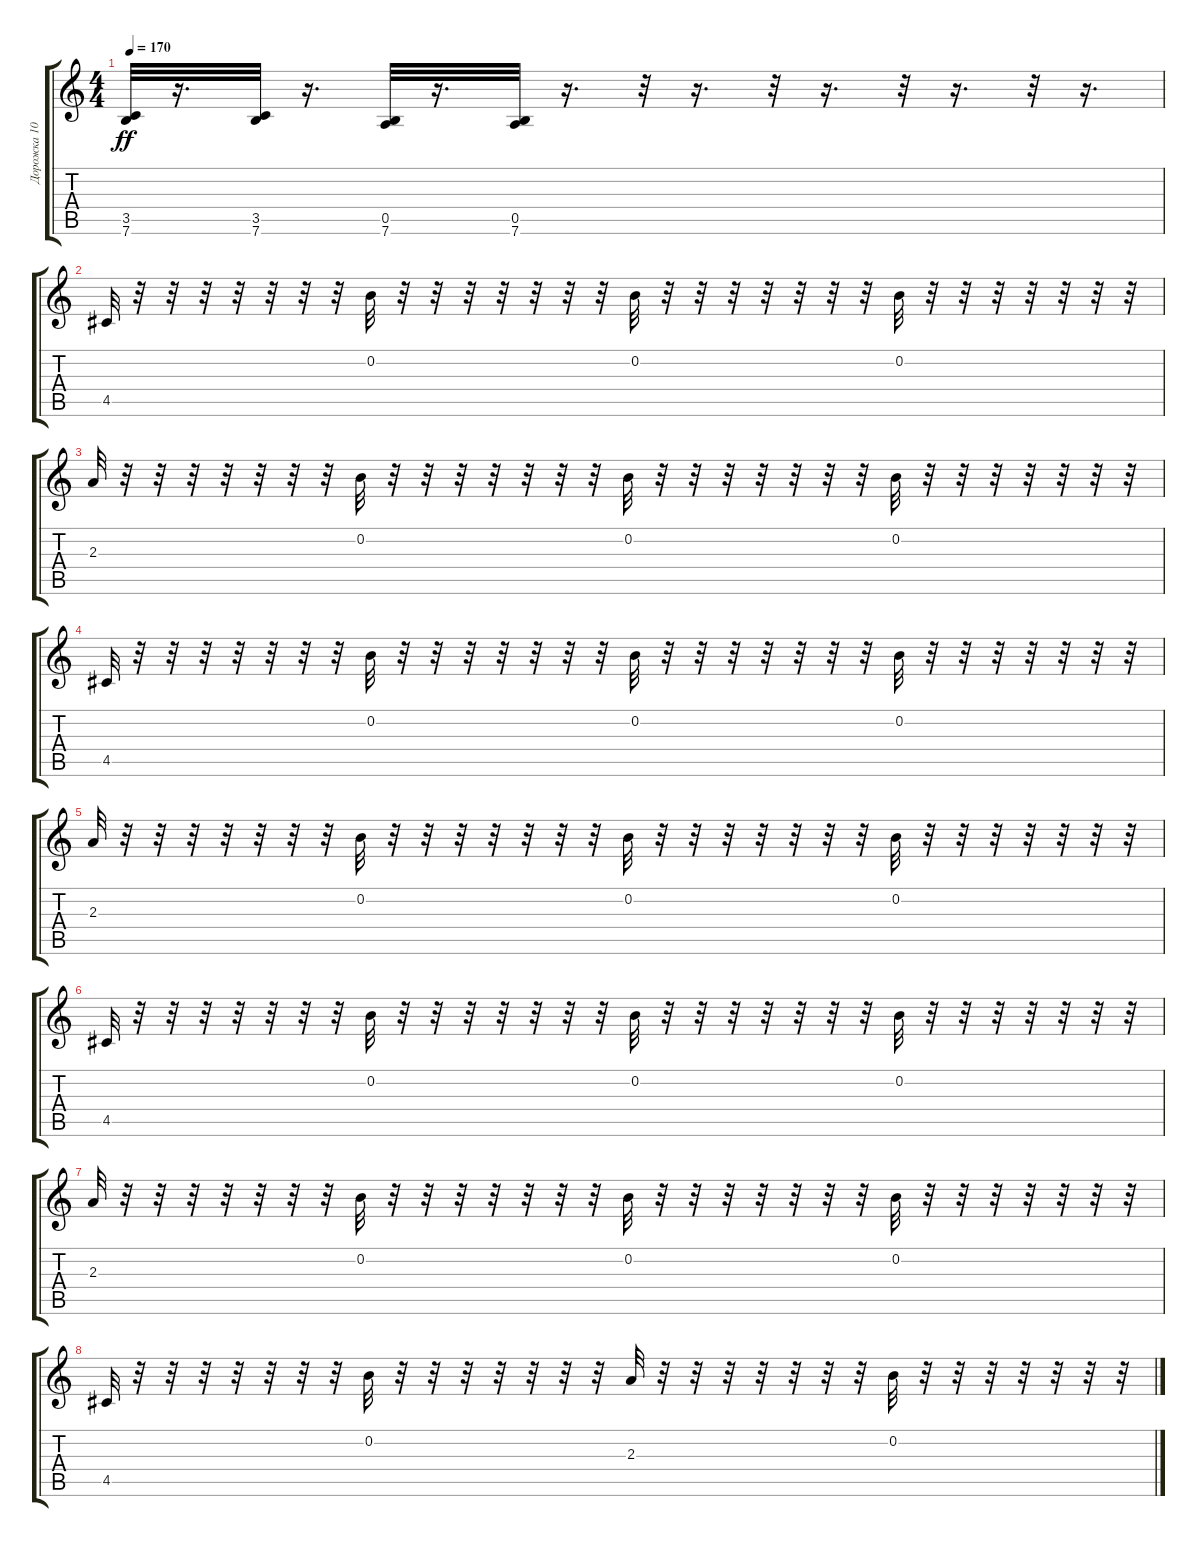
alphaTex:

\track ("Дорожка 10" "Дорожка 10") {instrument acousticguitarsteel}
\staff {score tabs}
\tuning (E4 B3 G3 D3 A2 E2) {hide}
\ts (4 4)
\tempo 170
\clef g2
\ks c
(3.5 7.6).32{dy ff} r.16{d} (3.5 7.6).32 r.16{d} (0.5 7.6).32 r.16{d} (0.5 7.6).32 r.16{d} r.32 r.16{d} r.32 r.16{d} r.32 r.16{d} r.32 r.16{d} |
4.5.32 r.32 r.32 r.32 r.32 r.32 r.32 r.32 0.2.32 r.32 r.32 r.32 r.32 r.32 r.32 r.32 0.2.32 r.32 r.32 r.32 r.32 r.32 r.32 r.32 0.2.32 r.32 r.32 r.32 r.32 r.32 r.32 r.32 |
2.3.32 r.32 r.32 r.32 r.32 r.32 r.32 r.32 0.2.32 r.32 r.32 r.32 r.32 r.32 r.32 r.32 0.2.32 r.32 r.32 r.32 r.32 r.32 r.32 r.32 0.2.32 r.32 r.32 r.32 r.32 r.32 r.32 r.32 |
4.5.32 r.32 r.32 r.32 r.32 r.32 r.32 r.32 0.2.32 r.32 r.32 r.32 r.32 r.32 r.32 r.32 0.2.32 r.32 r.32 r.32 r.32 r.32 r.32 r.32 0.2.32 r.32 r.32 r.32 r.32 r.32 r.32 r.32 |
2.3.32 r.32 r.32 r.32 r.32 r.32 r.32 r.32 0.2.32 r.32 r.32 r.32 r.32 r.32 r.32 r.32 0.2.32 r.32 r.32 r.32 r.32 r.32 r.32 r.32 0.2.32 r.32 r.32 r.32 r.32 r.32 r.32 r.32 |
4.5.32 r.32 r.32 r.32 r.32 r.32 r.32 r.32 0.2.32 r.32 r.32 r.32 r.32 r.32 r.32 r.32 0.2.32 r.32 r.32 r.32 r.32 r.32 r.32 r.32 0.2.32 r.32 r.32 r.32 r.32 r.32 r.32 r.32 |
2.3.32 r.32 r.32 r.32 r.32 r.32 r.32 r.32 0.2.32 r.32 r.32 r.32 r.32 r.32 r.32 r.32 0.2.32 r.32 r.32 r.32 r.32 r.32 r.32 r.32 0.2.32 r.32 r.32 r.32 r.32 r.32 r.32 r.32 |
4.5.32 r.32 r.32 r.32 r.32 r.32 r.32 r.32 0.2.32 r.32 r.32 r.32 r.32 r.32 r.32 r.32 2.3.32 r.32 r.32 r.32 r.32 r.32 r.32 r.32 0.2.32 r.32 r.32 r.32 r.32 r.32 r.32 r.32
